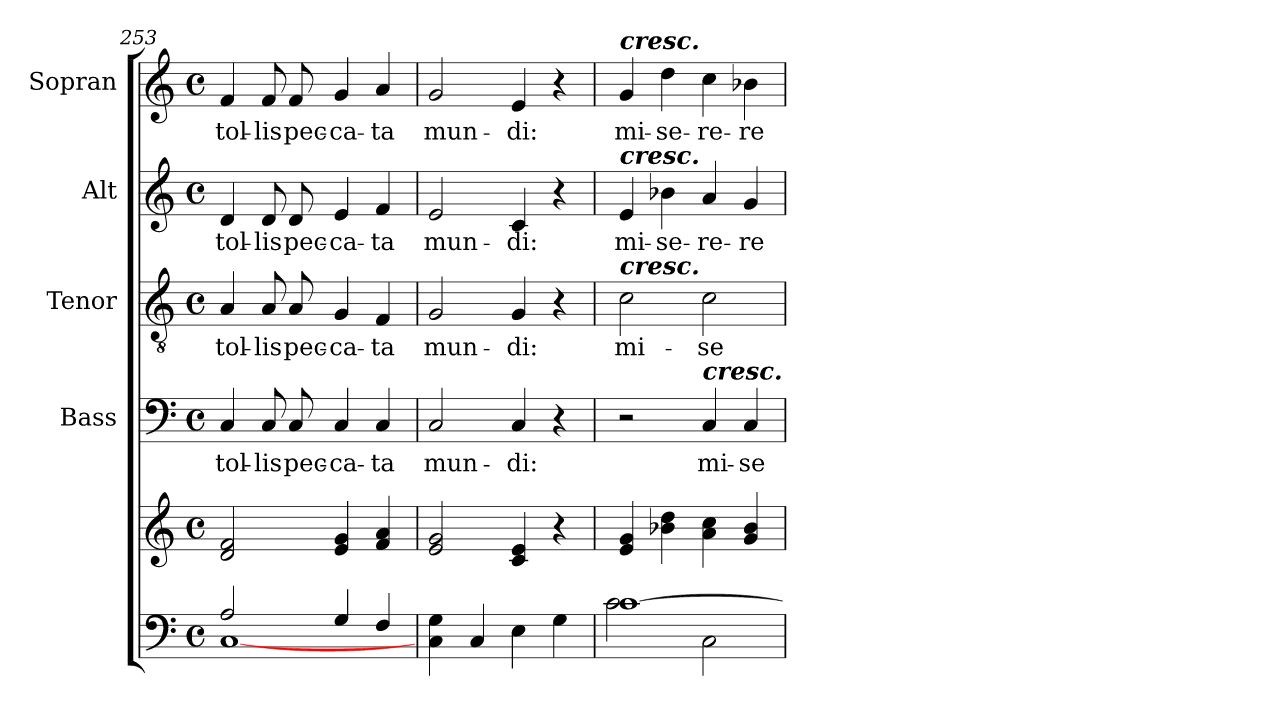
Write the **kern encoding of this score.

**kern	**kern	**kern	**text	**kern	**text	**kern	**text	**kern	**text
*part5	*part5	*part4	*part4	*part3	*part3	*part2	*part2	*part1	*part1
*staff6	*staff5	*staff4	*staff4	*staff3	*staff3	*staff2	*staff2	*staff1	*staff1
*	*	*I"Bass	*	*I"Tenor	*	*I"Alt	*	*I"Sopran	*
*	*	*I'B.	*	*I'T.	*	*I'A.	*	*I'S.	*
*clefF4	*clefG2	*clefF4	*	*clefGv2	*	*clefG2	*	*clefG2	*
*k[]	*k[]	*k[]	*	*k[]	*	*k[]	*	*k[]	*
*C:	*C:	*C:	*	*C:	*	*C:	*	*C:	*
*M4/4	*M4/4	*M4/4	*	*M4/4	*	*M4/4	*	*M4/4	*
*met(c)	*met(c)	*met(c)	*	*met(c)	*	*met(c)	*	*met(c)	*
=253	=253	=253	=253	=253	=253	=253	=253	=253	=253
*^	*	*	*	*	*	*	*	*	*
!	!	!	!	!LO:LY:b	!	!LO:LY:b	!	!LO:LY:b	!	!LO:LY:b
2A/	[<1C	2d/ 2f/	4C/	tol-	4A/	tol-	4d/	tol-	4f/	tol-
!	!	!	!	!LO:LY:b	!	!LO:LY:b	!	!LO:LY:b	!	!LO:LY:b
.	.	.	8C/	-lis	8A/	-lis	8d/	-lis	8f/	-lis
!	!	!	!	!LO:LY:b	!	!LO:LY:b	!	!LO:LY:b	!	!LO:LY:b
.	.	.	8C/	pec-	8A/	pec-	8d/	pec-	8f/	pec-
!	!	!	!	!LO:LY:b	!	!LO:LY:b	!	!LO:LY:b	!	!LO:LY:b
4G/	.	4e/ 4g/	4C/	-ca-	4G/	-ca-	4e/	-ca-	4g/	-ca-
!	!	!	!	!LO:LY:b	!	!LO:LY:b	!	!LO:LY:b	!	!LO:LY:b
4F/	.	4f/ 4a/	4C/	-ta	4F/	-ta	4f/	-ta	4a/	-ta
*v	*v	*	*	*	*	*	*	*	*	*
=254	=254	=254	=254	=254	=254	=254	=254	=254	=254
!	!	!	!LO:LY:b	!	!LO:LY:b	!	!LO:LY:b	!	!LO:LY:b
4C\ 4G\	2e/ 2g/	2C/	mun-	2G/	mun-	2e/	mun-	2g/	mun-
4C/	.	.	.	.	.	.	.	.	.
!	!	!	!LO:LY:b	!	!LO:LY:b	!	!LO:LY:b	!	!LO:LY:b
4E\	4c/ 4e/	4C/	-di:	4G/	-di:	4c/	-di:	4e/	-di:
4G\	4r	4r	.	4r	.	4r	.	4r	.
=255	=255	=255	=255	=255	=255	=255	=255	=255	=255
*^	*	*	*	*	*	*	*	*	*
!	!	!	!	!	!	!	!	!	!LO:TX:a:Bi:t=cresc.	!
!	!	!	!	!	!	!	!LO:TX:a:Bi:t=cresc.	!	!	!
!	!	!	!	!	!LO:TX:a:Bi:t=cresc.	!	!	!	!	!
!	!	!	!	!	!	!LO:LY:b	!	!LO:LY:b	!	!LO:LY:b
[>1c	2c\	4e/ 4g/	2r	.	2c\	mi-	4e/	mi-	4g/	mi-
!	!	!	!	!	!	!	!	!LO:LY:b	!	!LO:LY:b
.	.	4b-X\ 4dd\	.	.	.	.	4b-X\	-se-	4dd\	-se-
!	!	!	!LO:TX:a:Bi:t=cresc.	!	!	!	!	!	!	!
!	!	!	!	!LO:LY:b	!	!LO:LY:b	!	!LO:LY:b	!	!LO:LY:b
.	2C\	4a\ 4cc\	4C/	mi-	2c\	-se-	4a/	-re-	4cc\	-re-
!	!	!	!	!LO:LY:b	!	!	!	!LO:LY:b	!	!LO:LY:b
.	.	4g/ 4b-/	4C/	-se-	.	.	4g/	-re	4b-X\	-re
*v	*v	*	*	*	*	*	*	*	*	*
=	=	=	=	=	=	=	=	=	=
*-	*-	*-	*-	*-	*-	*-	*-	*-	*-
